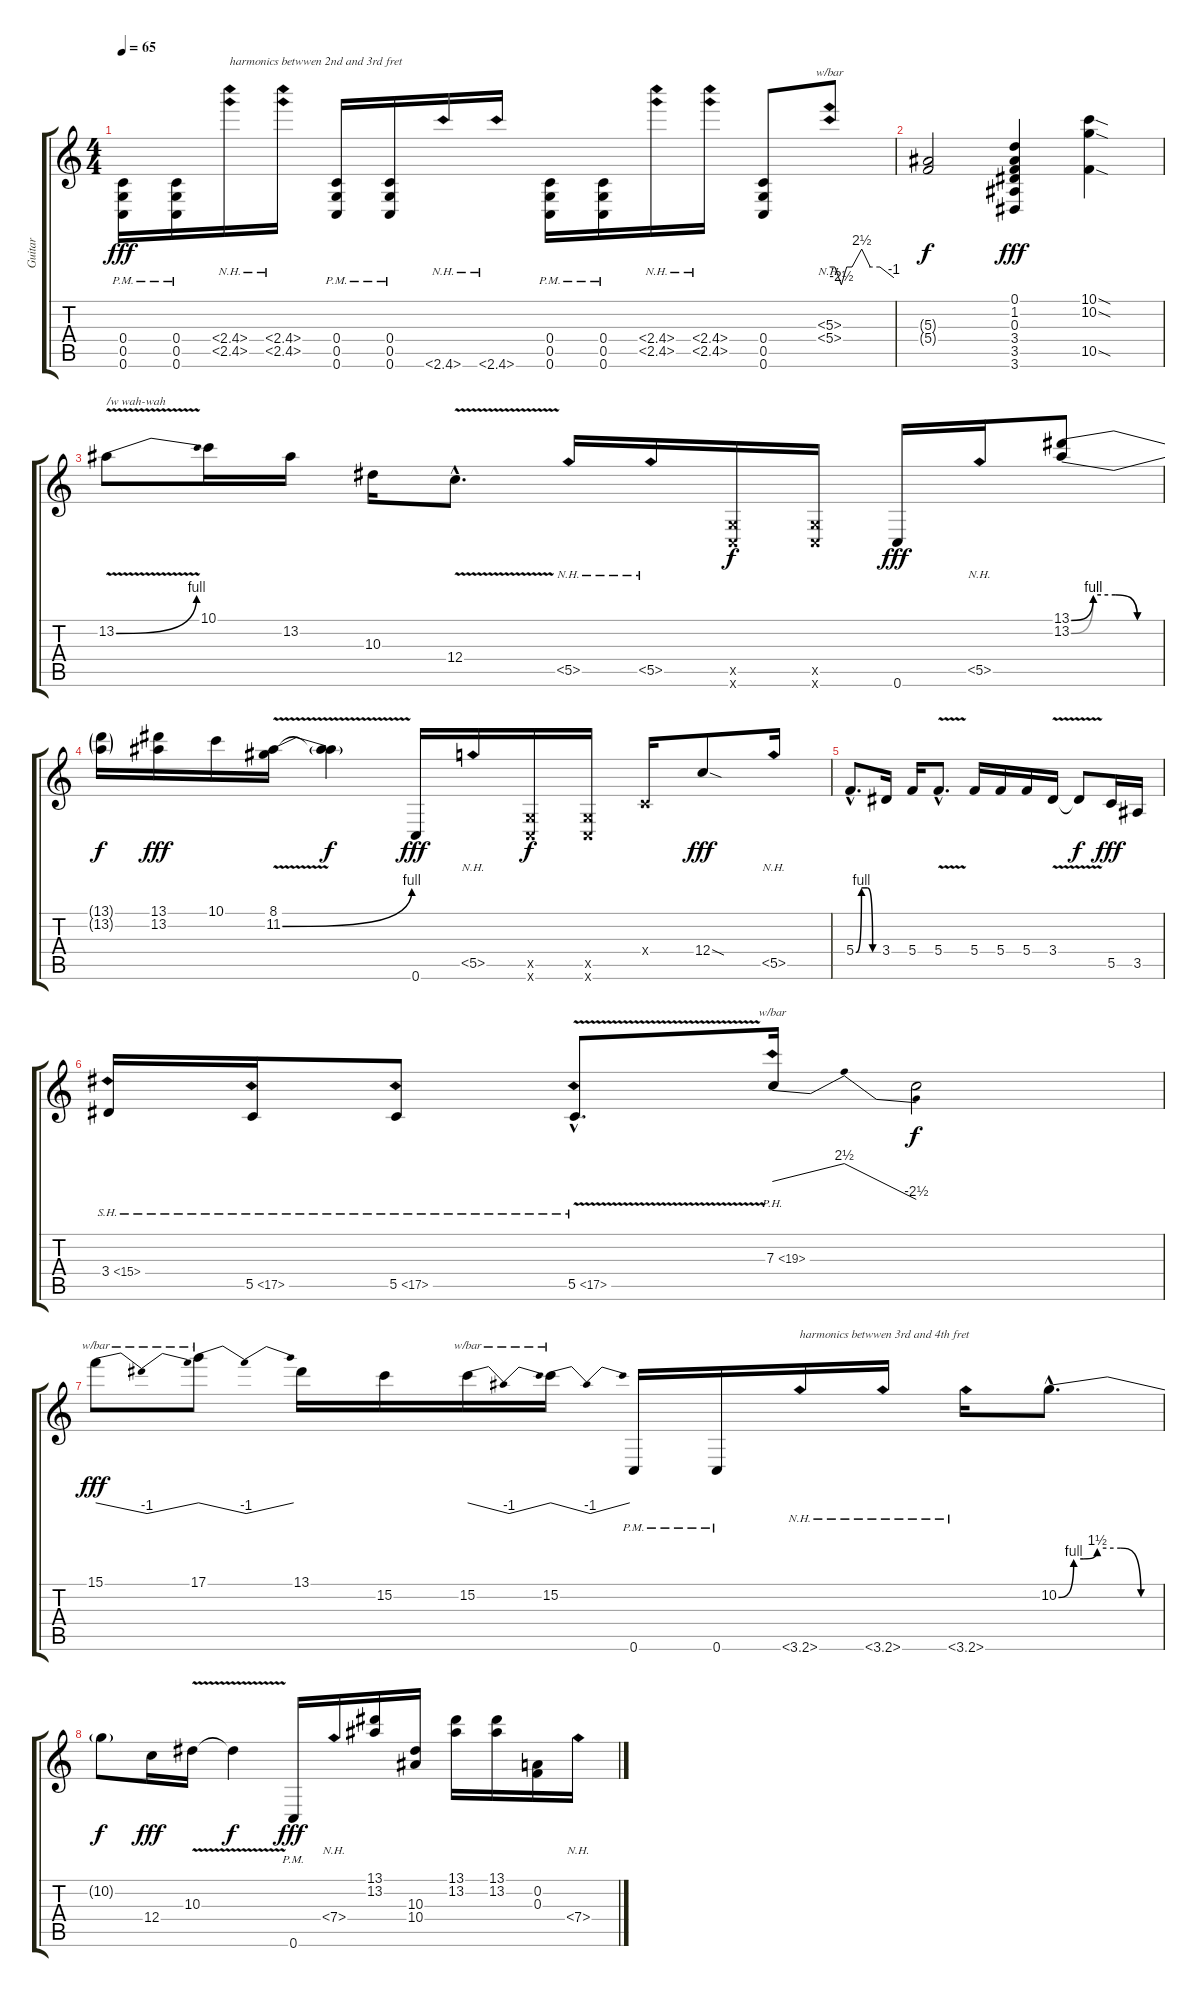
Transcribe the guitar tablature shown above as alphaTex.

\track ("Guitar" "Guitar") {instrument distortionguitar}
\staff {score tabs}
\tuning (D4 A3 F3 C3 G2 C2) {hide}
\ts (4 4)
\tempo 65
\clef g2
\ks c
(0.4{pm} 0.5{pm} 0.6{pm}).16{dy fff} (0.4{pm} 0.5{pm} 0.6{pm}).16 (2.4{nh} 2.5{nh}).16{txt "harmonics betwwen 2nd and 3rd fret" volume 0} (2.4{nh} 2.5{nh}).16 (0.4{pm} 0.5{pm} 0.6{pm}).16{volume 13} (0.4{pm} 0.5{pm} 0.6{pm}).16 2.6{nh}.16{volume 0} 2.6{nh}.16 (0.4{pm} 0.5{pm} 0.6{pm}).16{volume 13} (0.4{pm} 0.5{pm} 0.6{pm}).16 (2.4{nh} 2.5{nh}).16{volume 0} (2.4{nh} 2.5{nh}).16 (0.4 0.5 0.6).8{volume 13} (5.3{nh} 5.4{nh}).8{tbe (custom default 0 0 5 0 11 -10 16 0 21 0 30 10 38 0 47 0 60 -4) volume 0} |
(5.3{t} 5.4{t}).2{dy f} (0.1 1.2 0.3 3.4 3.5 3.6).4{dy fff volume 13} (10.1{sod} 10.2{sod} 10.5{sod}).4 |
13.2{be (bend 0 0 60 4) v}.8{txt "/w wah-wah"} 10.1.16 13.2.16 10.3.16 12.4{v hac}.8{d} 5.5{nh}.16{volume 0} 5.5{nh}.16 (0.5{x} 0.6{x}).16{dy f volume 13} (0.5{x} 0.6{x}).16 0.6.16{dy fff} 5.5{nh}.16{volume 0} (13.1{be (custom 0 0 15 4 30 4 45 0 60 0)} 13.2{be (custom 0 0 15 4 30 4 45 0 60 0)}).8{volume 13} |
(13.1{t} 13.2{t}).16{dy f} (13.1 13.2).16{dy fff} 10.1.16 (8.1 11.2{be (bend 0 0 60 4) v}).16 (8.1{t} 11.2{t}).4{dy f} 0.6.16{dy fff} 5.5{nh}.16{volume 0} (0.5{x} 0.6{x}).16{dy f volume 13} (0.5{x} 0.6{x}).16 0.4{x}.16 12.4{sod}.8{dy fff} 5.5{nh}.16{volume 0} |
5.4{be (custom 0 0 15 4 30 4 45 0 60 0) hac}.8{d volume 13} 3.4.16 5.4.16 5.4{v hac}.8{d} 5.4.16 5.4.16 5.4.16 3.4{v}.16 3.4{t}.8{dy f} 5.5.16{dy fff} 3.5.16 |
3.4{sh 12}.16 5.5{sh 12}.16 5.5{sh 12}.8 5.5{sh 12 v hac}.8{d} 7.3{ph 12}.16{tbe (dip default 0 0 10 10 60 -10) volume 0} 7.3{t}.2{dy f} |
15.1.8{tbe (dip default 0 0 30 -4 60 0) dy fff volume 13} 17.1.8{tbe (dip default 0 0 30 -4 60 0)} 13.1.16 15.2.16 15.2.16{tbe (dip default 0 0 30 -4 60 0)} 15.2.16{tbe (dip default 0 0 30 -4 60 0)} 0.6{pm}.16 0.6{pm}.16 3.6{nh}.16{txt "harmonics betwwen 3rd and 4th fret" volume 0} 3.6{nh}.16 3.6{nh}.16 10.2{be (custom 0 0 9 4 15 4 23 6 37 6 49 0 60 0) hac}.8{d volume 13} |
10.2{t}.8{dy f} 12.4.16{dy fff} 10.3{v}.16 10.3{t}.4{dy f} 0.6{pm}.16{dy fff} 7.4{nh}.16{volume 0} (13.1 13.2).16{volume 13} (10.3 10.4).16 (13.1 13.2).16 (13.1 13.2).16 (0.2 0.3).16 7.4{nh}.16{volume 0}
